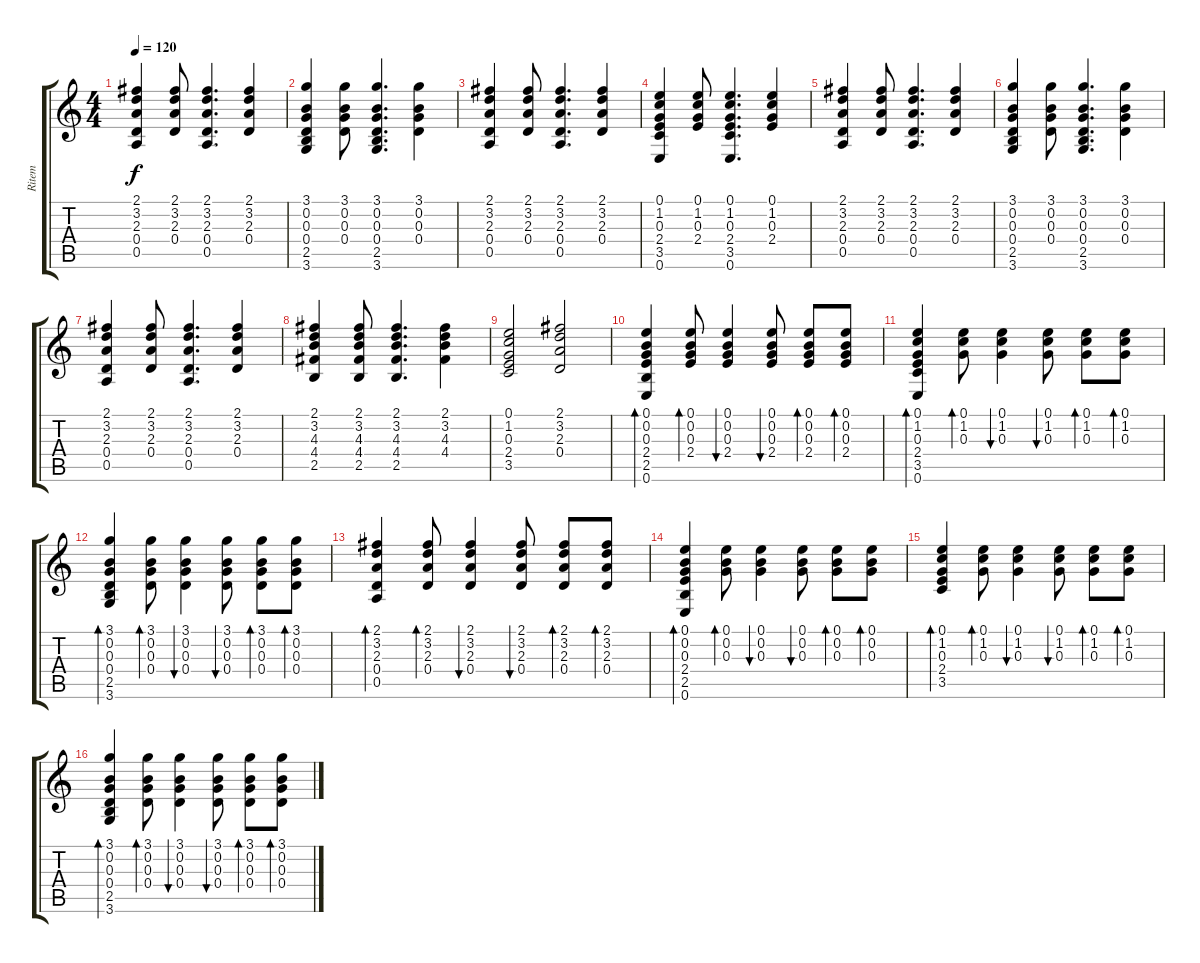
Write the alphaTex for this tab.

\track (" Ritem" " Ritem") {instrument acousticguitarsteel}
\staff {score tabs}
\tuning (E4 B3 G3 D3 A2 E2) {hide}
\ts (4 4)
\tempo 120
\clef g2
\ks c
(2.1 3.2 2.3 0.4 0.5).4{dy f} (2.1 3.2 2.3 0.4).8 (2.1 3.2 2.3 0.4 0.5).4{d} (2.1 3.2 2.3 0.4).4 |
(3.1 0.2 0.3 0.4 2.5 3.6).4 (3.1 0.2 0.3 0.4).8 (3.1 0.2 0.3 0.4 2.5 3.6).4{d} (3.1 0.2 0.3 0.4).4 |
(2.1 3.2 2.3 0.4 0.5).4 (2.1 3.2 2.3 0.4).8 (2.1 3.2 2.3 0.4 0.5).4{d} (2.1 3.2 2.3 0.4).4 |
(0.1 1.2 0.3 2.4 3.5 0.6).4 (0.1 1.2 0.3 2.4).8 (0.1 1.2 0.3 2.4 3.5 0.6).4{d} (0.1 1.2 0.3 2.4).4 |
(2.1 3.2 2.3 0.4 0.5).4 (2.1 3.2 2.3 0.4).8 (2.1 3.2 2.3 0.4 0.5).4{d} (2.1 3.2 2.3 0.4).4 |
(3.1 0.2 0.3 0.4 2.5 3.6).4 (3.1 0.2 0.3 0.4).8 (3.1 0.2 0.3 0.4 2.5 3.6).4{d} (3.1 0.2 0.3 0.4).4 |
(2.1 3.2 2.3 0.4 0.5).4 (2.1 3.2 2.3 0.4).8 (2.1 3.2 2.3 0.4 0.5).4{d} (2.1 3.2 2.3 0.4).4 |
(2.1 3.2 4.3 4.4 2.5).4 (2.1 3.2 4.3 4.4 2.5).8 (2.1 3.2 4.3 4.4 2.5).4{d} (2.1 3.2 4.3 4.4).4 |
(0.1 1.2 0.3 2.4 3.5).2 (2.1 3.2 2.3 0.4).2 |
(0.1 0.2 0.3 2.4 2.5 0.6).4{bd 60} (0.1 0.2 0.3 2.4).8{bd 60} (0.1 0.2 0.3 2.4).4{bu 60} (0.1 0.2 0.3 2.4).8{bu 60} (0.1 0.2 0.3 2.4).8{bd 60} (0.1 0.2 0.3 2.4).8{bd 60} |
(0.1 1.2 0.3 2.4 3.5 0.6).4{bd 60} (0.1 1.2 0.3).8{bd 60} (0.1 1.2 0.3).4{bu 60} (0.1 1.2 0.3).8{bu 60} (0.1 1.2 0.3).8{bd 60} (0.1 1.2 0.3).8{bd 60} |
(3.1 0.2 0.3 0.4 2.5 3.6).4{bd 60} (3.1 0.2 0.3 0.4).8{bd 60} (3.1 0.2 0.3 0.4).4{bu 60} (3.1 0.2 0.3 0.4).8{bu 60} (3.1 0.2 0.3 0.4).8{bd 60} (3.1 0.2 0.3 0.4).8{bd 60} |
(2.1 3.2 2.3 0.4 0.5).4{bd 60} (2.1 3.2 2.3 0.4).8{bd 60} (2.1 3.2 2.3 0.4).4{bu 60} (2.1 3.2 2.3 0.4).8{bu 60} (2.1 3.2 2.3 0.4).8{bd 60} (2.1 3.2 2.3 0.4).8{bd 60} |
(0.1 0.2 0.3 2.4 2.5 0.6).4{bd 60} (0.1 0.2 0.3).8{bd 60} (0.1 0.2 0.3).4{bu 60} (0.1 0.2 0.3).8{bu 60} (0.1 0.2 0.3).8{bd 60} (0.1 0.2 0.3).8{bd 60} |
(0.1 1.2 0.3 2.4 3.5).4{bd 60} (0.1 1.2 0.3).8{bd 60} (0.1 1.2 0.3).4{bu 60} (0.1 1.2 0.3).8{bu 60} (0.1 1.2 0.3).8{bd 60} (0.1 1.2 0.3).8{bd 60} |
(3.1 0.2 0.3 0.4 2.5 3.6).4{bd 60} (3.1 0.2 0.3 0.4).8{bd 60} (3.1 0.2 0.3 0.4).4{bu 60} (3.1 0.2 0.3 0.4).8{bu 60} (3.1 0.2 0.3 0.4).8{bd 60} (3.1 0.2 0.3 0.4).8{bd 60}
